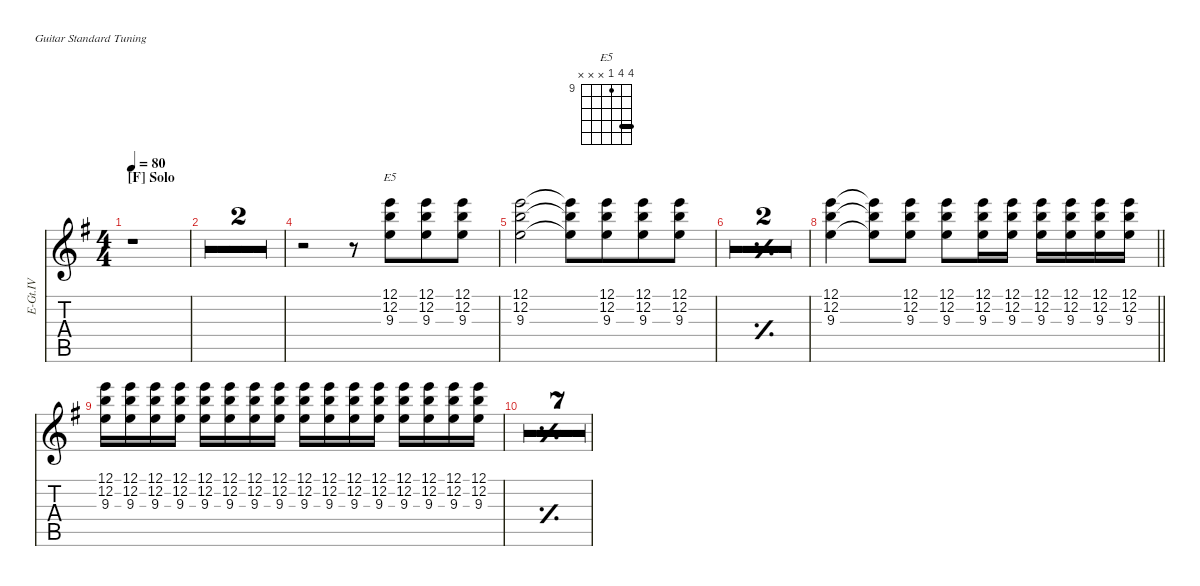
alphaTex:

\hideDynamics
\bracketExtendMode nobrackets
\otherSystemsTrackNameOrientation horizontal
\track ("E.Guitar IV" "E-Gt.IV") {defaultSystemsLayout 4 multiBarRest instrument distortionguitar}
\staff {score tabs}
\tuning (E4 B3 G3 D3 A2 E2)
\chord ("E5" 12 12 9 x x x) {firstfret 9 barre 12}
\ts (4 4)
\section ("F" "Solo")
\tempo 80
\clef g2
\ks g
r.1{dy mf beam Down} |
r.1{beam Down} |
r.1{beam Down} |
r.2{instrument distortionguitar beam Down} r.8{beam Down} (9.3{acc forcenatural} 12.2{acc forcenatural} 12.1{acc forcenatural}).8{ch "E5" beam Down beam merge} (9.3{acc forcenatural} 12.2{acc forcenatural} 12.1{acc forcenatural}).8{beam Down beam merge} (9.3{acc forcenatural} 12.2{acc forcenatural} 12.1{acc forcenatural}).8{beam Down} |
(9.3{acc forcenatural} 12.2{acc forcenatural} 12.1{acc forcenatural}).2{beam Down} (12.1{t acc forcenatural} 12.2{t acc forcenatural} 9.3{t acc forcenatural}).8{beam Down} (9.3{acc forcenatural} 12.2{acc forcenatural} 12.1{acc forcenatural}).8{beam Down beam merge} (9.3{acc forcenatural} 12.2{acc forcenatural} 12.1{acc forcenatural}).8{beam Down beam merge} (9.3{acc forcenatural} 12.2{acc forcenatural} 12.1{acc forcenatural}).8{beam Down} |
\simile simple
|
|
\simile none
\barLineRight lightlight
(9.3{acc forcenatural} 12.2{acc forcenatural} 12.1{acc forcenatural}).4{beam Down} (9.3{t acc forcenatural} 12.2{t acc forcenatural} 12.1{t acc forcenatural}).8{beam Down} (12.1{acc forcenatural} 12.2{acc forcenatural} 9.3{acc forcenatural}).8{beam Down} (12.1{acc forcenatural} 12.2{acc forcenatural} 9.3{acc forcenatural}).8{beam Down} (12.1{acc forcenatural} 12.2{acc forcenatural} 9.3{acc forcenatural}).16{beam Down} (12.1{acc forcenatural} 12.2{acc forcenatural} 9.3{acc forcenatural}).16{beam Down} (12.1{acc forcenatural} 12.2{acc forcenatural} 9.3{acc forcenatural}).16{beam Down} (12.1{acc forcenatural} 12.2{acc forcenatural} 9.3{acc forcenatural}).16{beam Down} (12.1{acc forcenatural} 12.2{acc forcenatural} 9.3{acc forcenatural}).16{beam Down} (12.1{acc forcenatural} 12.2{acc forcenatural} 9.3{acc forcenatural}).16{beam Down} |
(12.1{acc forcenatural} 12.2{acc forcenatural} 9.3{acc forcenatural}).16{beam Down} (12.1{acc forcenatural} 12.2{acc forcenatural} 9.3{acc forcenatural}).16{beam Down} (12.1{acc forcenatural} 12.2{acc forcenatural} 9.3{acc forcenatural}).16{beam Down} (12.1{acc forcenatural} 12.2{acc forcenatural} 9.3{acc forcenatural}).16{beam Down} (12.1{acc forcenatural} 12.2{acc forcenatural} 9.3{acc forcenatural}).16{beam Down} (12.1{acc forcenatural} 12.2{acc forcenatural} 9.3{acc forcenatural}).16{beam Down} (12.1{acc forcenatural} 12.2{acc forcenatural} 9.3{acc forcenatural}).16{beam Down} (12.1{acc forcenatural} 12.2{acc forcenatural} 9.3{acc forcenatural}).16{beam Down} (12.1{acc forcenatural} 12.2{acc forcenatural} 9.3{acc forcenatural}).16{beam Down} (12.1{acc forcenatural} 12.2{acc forcenatural} 9.3{acc forcenatural}).16{beam Down} (12.1{acc forcenatural} 12.2{acc forcenatural} 9.3{acc forcenatural}).16{beam Down} (12.1{acc forcenatural} 12.2{acc forcenatural} 9.3{acc forcenatural}).16{beam Down} (12.1{acc forcenatural} 12.2{acc forcenatural} 9.3{acc forcenatural}).16{beam Down} (12.1{acc forcenatural} 12.2{acc forcenatural} 9.3{acc forcenatural}).16{beam Down} (12.1{acc forcenatural} 12.2{acc forcenatural} 9.3{acc forcenatural}).16{beam Down} (12.1{acc forcenatural} 12.2{acc forcenatural} 9.3{acc forcenatural}).16{beam Down} |
\simile simple
|
\simile firstofdouble
|
\simile secondofdouble
|
\simile firstofdouble
|
\simile secondofdouble
|
\simile firstofdouble
|
\simile secondofdouble
